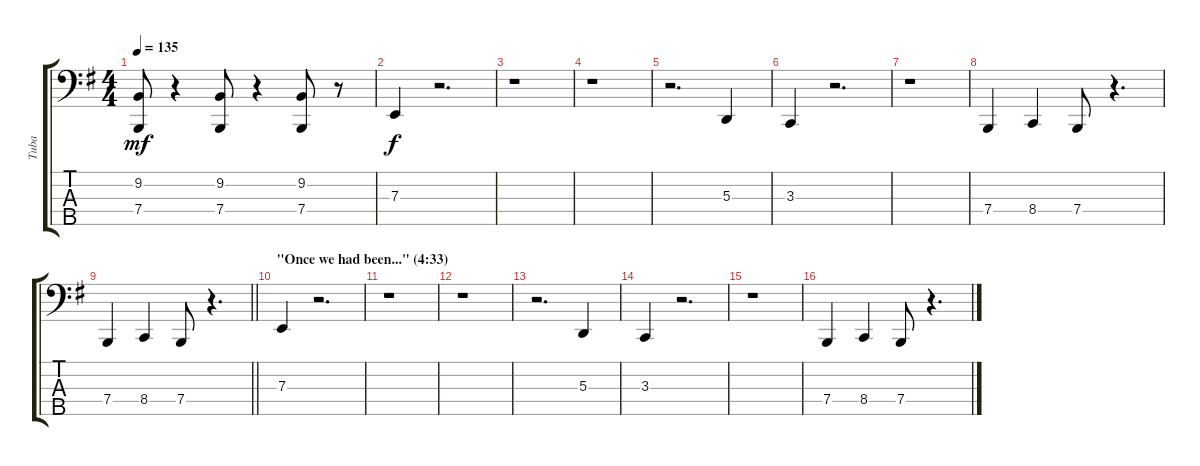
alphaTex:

\track ("Tuba" "Tuba") {instrument tuba}
\staff {score tabs}
\tuning (G2 D2 A1 E1 B0) {hide}
\ts (4 4)
\tempo 135
\clef f4
\ks eminor
(9.2 7.4).8{dy mf} r.4 (9.2 7.4).8 r.4 (9.2 7.4).8 r.8 |
7.3.4{dy f} r.2{d} |
r.1 |
r.1 |
r.2{d} 5.3.4 |
3.3.4 r.2{d} |
r.1 |
7.4.4 8.4.4 7.4.8 r.4{d} |
\barLineRight lightlight
7.4.4 8.4.4 7.4.8 r.4{d} |
\section ("" "\"Once we had been...\" (4:33)")
7.3.4 r.2{d} |
r.1 |
r.1 |
r.2{d} 5.3.4 |
3.3.4 r.2{d} |
r.1 |
7.4.4 8.4.4 7.4.8 r.4{d}
